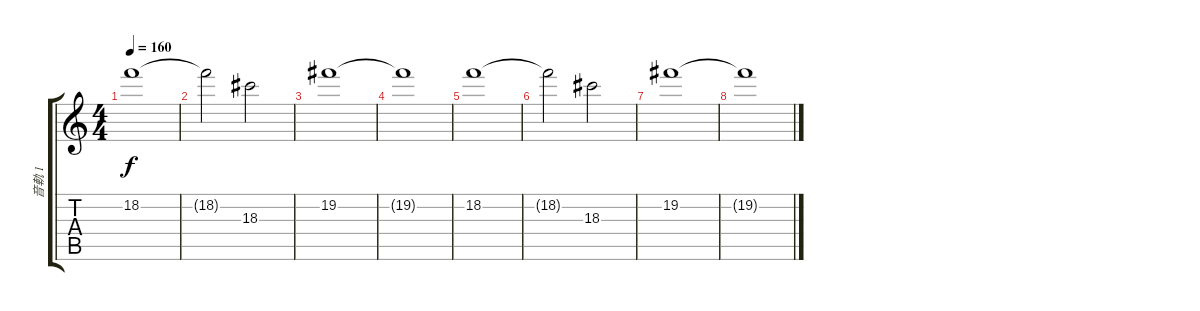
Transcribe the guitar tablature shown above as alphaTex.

\track ("音軌 1" "音軌 1") {instrument overdrivenguitar}
\staff {score tabs}
\tuning (E4 B3 G3 D3 A2 E2) {hide}
\ts (4 4)
\tempo 160
\clef g2
\ks c
18.2.1{dy f} |
18.2{t}.2 18.3.2 |
19.2.1 |
19.2{t}.1 |
18.2.1 |
18.2{t}.2 18.3.2 |
19.2.1 |
19.2{t}.1
